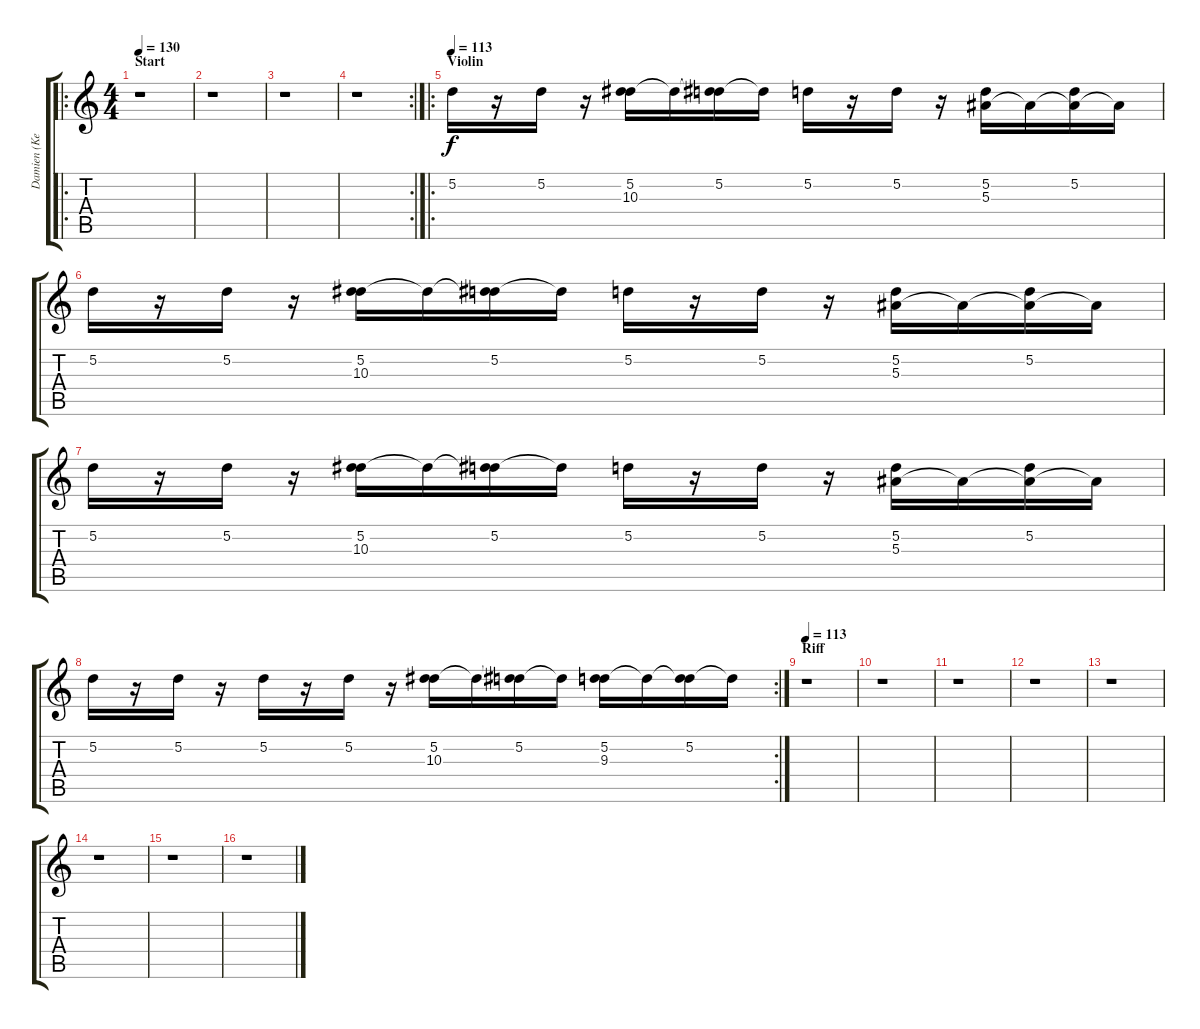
\track ("Damien (KeybHigh)" "Damien (Ke") {instrument violin}
\staff {score tabs}
\tuning (D5 A4 F4 C4 G3 D3) {hide}
\ro
\ts (4 4)
\section ("" "Start")
\tempo 130
\tempo 113
\tempo 130
\clef g2
\ks c
r.1{dy f instrument violin} |
r.1 |
r.1 |
\rc 2
r.1 |
\ro
\section ("" "Violin")
\tempo 113
5.2.16 r.16 5.2.16 r.16 (5.2 10.3).16 10.3{t}.16 (5.2 10.3{t}).16 10.3{t}.16 5.2.16 r.16 5.2.16 r.16 (5.2 5.3).16 5.3{t}.16 (5.2 5.3{t}).16 5.3{t}.16 |
5.2.16 r.16 5.2.16 r.16 (5.2 10.3).16 10.3{t}.16 (5.2 10.3{t}).16 10.3{t}.16 5.2.16 r.16 5.2.16 r.16 (5.2 5.3).16 5.3{t}.16 (5.2 5.3{t}).16 5.3{t}.16 |
5.2.16 r.16 5.2.16 r.16 (5.2 10.3).16 10.3{t}.16 (5.2 10.3{t}).16 10.3{t}.16 5.2.16 r.16 5.2.16 r.16 (5.2 5.3).16 5.3{t}.16 (5.2 5.3{t}).16 5.3{t}.16 |
\rc 2
5.2.16 r.16 5.2.16 r.16 5.2.16 r.16 5.2.16 r.16 (5.2 10.3).16 10.3{t}.16 (5.2 10.3{t}).16 10.3{t}.16 (5.2 9.3).16 9.3{t}.16 (5.2 9.3{t}).16 9.3{t}.16 |
\section ("" "Riff")
\tempo 113
r.1 |
r.1 |
r.1 |
r.1 |
r.1 |
r.1 |
r.1 |
r.1
